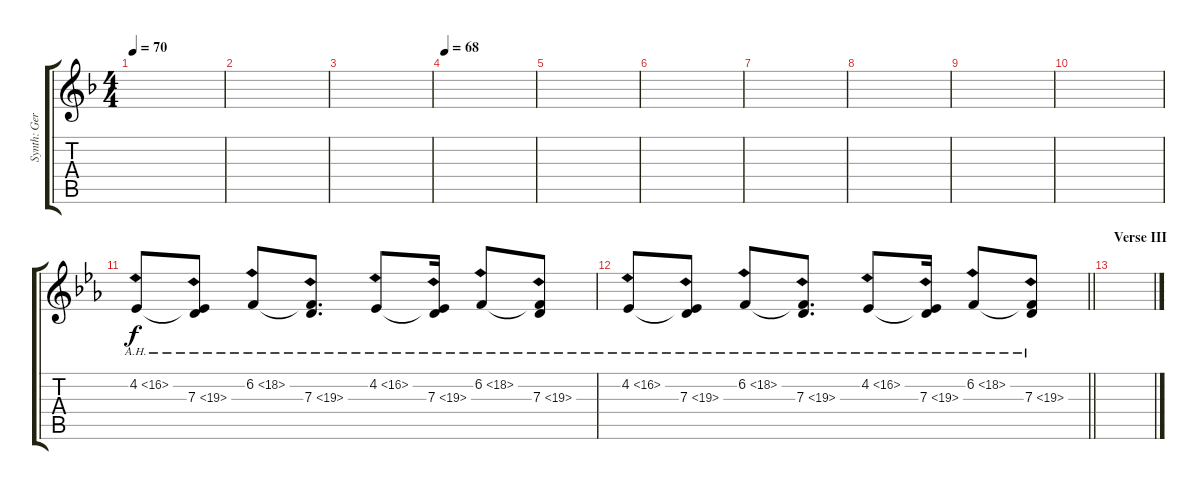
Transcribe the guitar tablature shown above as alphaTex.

\track ("Synth: Gerald" "Synth: Ger") {instrument synthvoice}
\staff {score tabs}
\tuning (E4 B3 G3 D3 A2 E2) {hide}
\ts (4 4)
\tempo 70
\clef g2
\ks dminor
|
|
|
\tempo 68
|
|
|
|
|
|
|
\ks eb
4.2{ah 12}.8 (4.2{t} 7.3{ah 12}).8 6.2{ah 12}.8 (6.2{t} 7.3{ah 12}).8{d} 4.2{ah 12}.8 (4.2{t} 7.3{ah 12}).16 6.2{ah 12}.8 (6.2{t} 7.3{ah 12}).8 |
\barLineRight lightlight
4.2{ah 12}.8 (4.2{t} 7.3{ah 12}).8 6.2{ah 12}.8 (6.2{t} 7.3{ah 12}).8{d} 4.2{ah 12}.8 (4.2{t} 7.3{ah 12}).16 6.2{ah 12}.8 (6.2{t} 7.3{ah 12}).8 |
\section ("" "Verse III")
